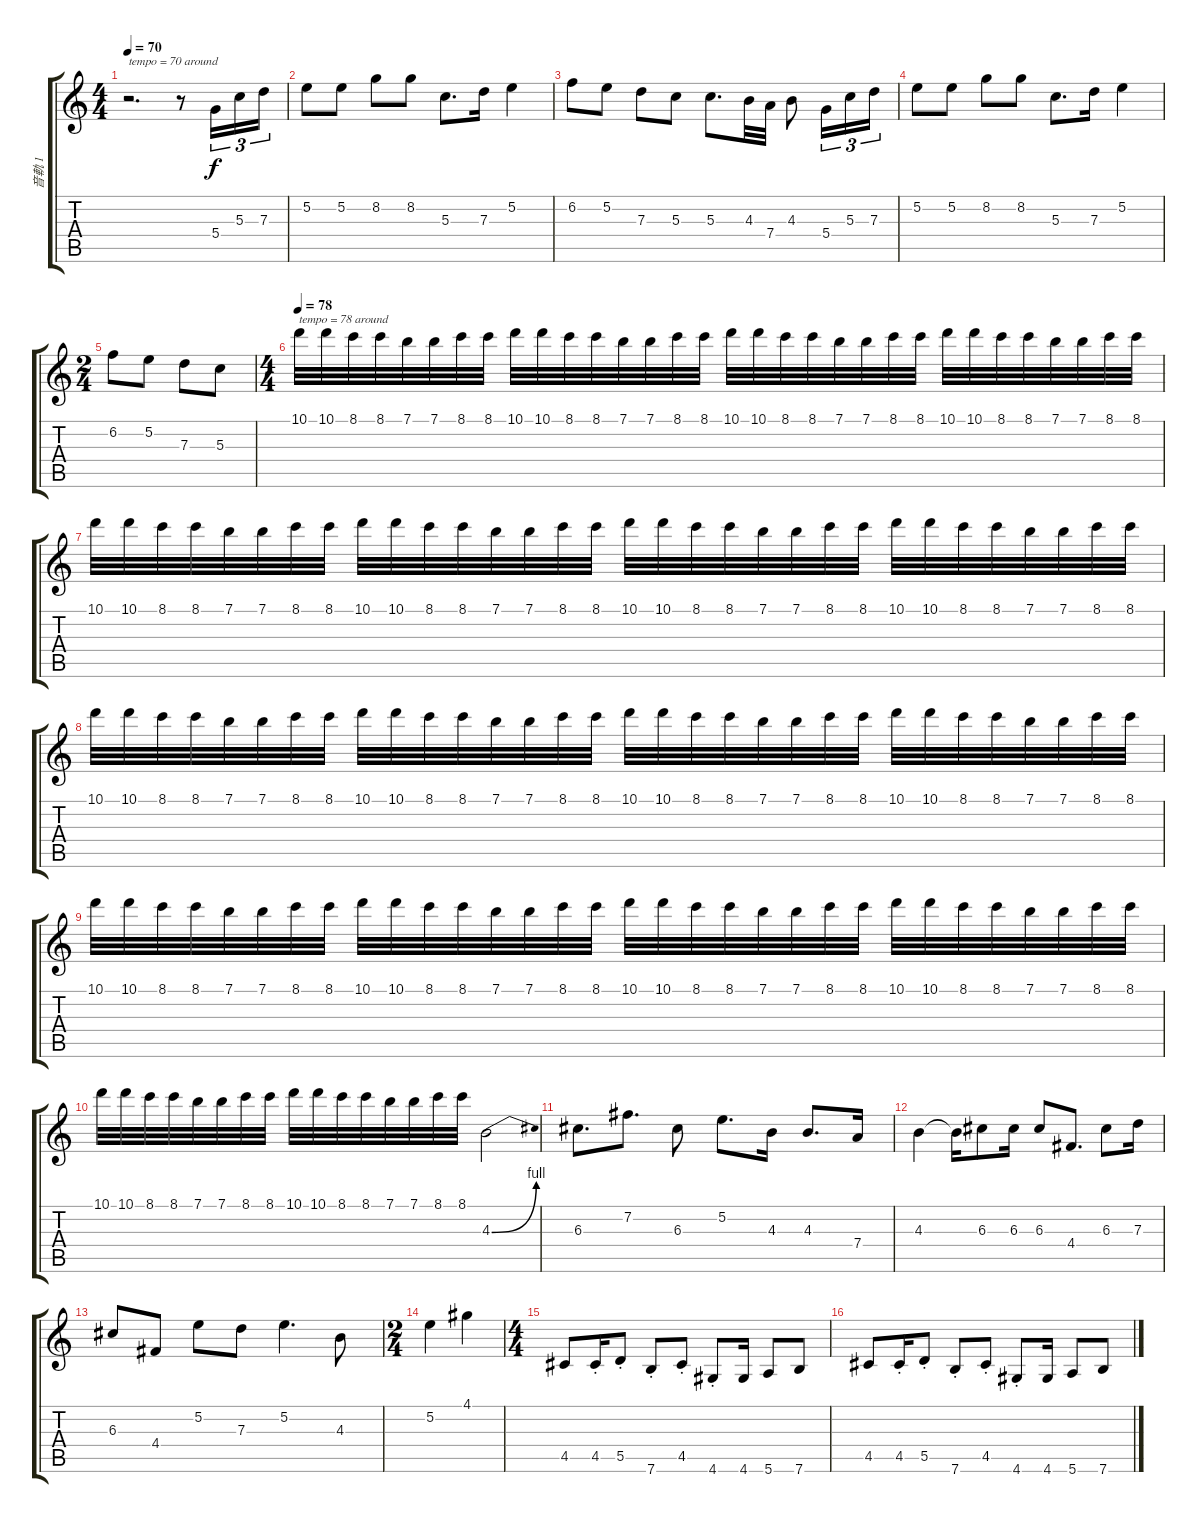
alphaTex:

\track ("音軌 1" "音軌 1") {instrument overdrivenguitar}
\staff {score tabs}
\tuning (E4 B3 G3 D3 A2 E2) {hide}
\ts (4 4)
\tempo 70
\clef g2
\ks c
r.2{d txt "tempo = 70 around" dy f instrument overdrivenguitar} r.8 5.4.16{tu (3 2)} 5.3.16{tu (3 2)} 7.3.16{tu (3 2)} |
5.2.8 5.2.8 8.2.8 8.2.8 5.3.8{d} 7.3.16 5.2.4 |
6.2.8 5.2.8 7.3.8 5.3.8 5.3.8{d} 4.3.32 7.4.32 4.3.8 5.4.16{tu (3 2)} 5.3.16{tu (3 2)} 7.3.16{tu (3 2)} |
5.2.8 5.2.8 8.2.8 8.2.8 5.3.8{d} 7.3.16 5.2.4 |
\ts (2 4)
6.2.8 5.2.8 7.3.8 5.3.8 |
\ts (4 4)
\tempo 78
10.1.32{txt "tempo = 78 around"} 10.1.32 8.1.32 8.1.32 7.1.32 7.1.32 8.1.32 8.1.32 10.1.32 10.1.32 8.1.32 8.1.32 7.1.32 7.1.32 8.1.32 8.1.32 10.1.32 10.1.32 8.1.32 8.1.32 7.1.32 7.1.32 8.1.32 8.1.32 10.1.32 10.1.32 8.1.32 8.1.32 7.1.32 7.1.32 8.1.32 8.1.32 |
10.1.32 10.1.32 8.1.32 8.1.32 7.1.32 7.1.32 8.1.32 8.1.32 10.1.32 10.1.32 8.1.32 8.1.32 7.1.32 7.1.32 8.1.32 8.1.32 10.1.32 10.1.32 8.1.32 8.1.32 7.1.32 7.1.32 8.1.32 8.1.32 10.1.32 10.1.32 8.1.32 8.1.32 7.1.32 7.1.32 8.1.32 8.1.32 |
10.1.32 10.1.32 8.1.32 8.1.32 7.1.32 7.1.32 8.1.32 8.1.32 10.1.32 10.1.32 8.1.32 8.1.32 7.1.32 7.1.32 8.1.32 8.1.32 10.1.32 10.1.32 8.1.32 8.1.32 7.1.32 7.1.32 8.1.32 8.1.32 10.1.32 10.1.32 8.1.32 8.1.32 7.1.32 7.1.32 8.1.32 8.1.32 |
10.1.32 10.1.32 8.1.32 8.1.32 7.1.32 7.1.32 8.1.32 8.1.32 10.1.32 10.1.32 8.1.32 8.1.32 7.1.32 7.1.32 8.1.32 8.1.32 10.1.32 10.1.32 8.1.32 8.1.32 7.1.32 7.1.32 8.1.32 8.1.32 10.1.32 10.1.32 8.1.32 8.1.32 7.1.32 7.1.32 8.1.32 8.1.32 |
10.1.32 10.1.32 8.1.32 8.1.32 7.1.32 7.1.32 8.1.32 8.1.32 10.1.32 10.1.32 8.1.32 8.1.32 7.1.32 7.1.32 8.1.32 8.1.32 4.3{be (bend 0 0 60 4)}.2 |
6.3.8{d} 7.2.8{d} 6.3.8 5.2.8{d} 4.3.16 4.3.8{d} 7.4.16 |
4.3.4 4.3{t}.16 6.3.8 6.3.16 6.3.8 4.4.8{d} 6.3.8 7.3.16 |
6.3.8 4.4.8 5.2.8 7.3.8 5.2.4{d} 4.3.8 |
\ts (2 4)
5.2.4 4.1.4 |
\ts (4 4)
4.5.8 4.5{st}.16 5.5{st}.8 7.6{st}.8 4.5{st}.8 4.6{st}.8 4.6.16 5.6.8 7.6.8 |
4.5.8 4.5{st}.16 5.5{st}.8 7.6{st}.8 4.5{st}.8 4.6{st}.8 4.6.16 5.6.8 7.6.8
